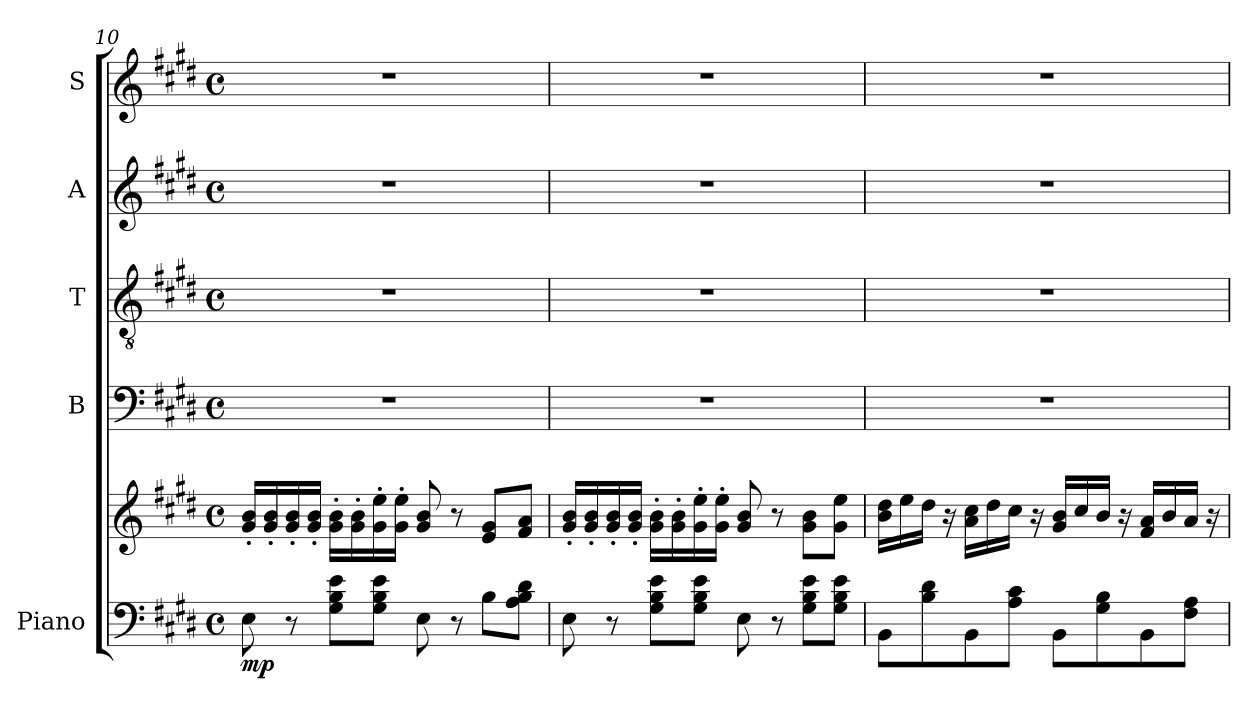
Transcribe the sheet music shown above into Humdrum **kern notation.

**kern	**kern	**dynam	**kern	**kern	**kern	**kern
*part5	*part5	*part5	*part4	*part3	*part2	*part1
*staff6	*staff5	*staff5/6	*staff4	*staff3	*staff2	*staff1
*I"Piano	*	*	*I"B	*I"T	*I"A	*I"S
*I'Pno	*	*	*I'B	*I'T	*I'A	*I'S
*clefF4	*clefG2	*	*clefF4	*clefGv2	*clefG2	*clefG2
*k[f#c#g#d#]	*k[f#c#g#d#]	*	*k[f#c#g#d#]	*k[f#c#g#d#]	*k[f#c#g#d#]	*k[f#c#g#d#]
*M4/4	*M4/4	*	*M4/4	*M4/4	*M4/4	*M4/4
*met(c)	*met(c)	*	*met(c)	*met(c)	*met(c)	*met(c)
=10	=10	=10	=10	=10	=10	=10
!	!	!LO:DY:b=2	!	!	!	!
8E\	16g#/' 16b/'LL	mp	1r	1r	1r	1r
.	16g#/' 16b/'	.	.	.	.	.
8r	16g#/' 16b/'	.	.	.	.	.
.	16g#/' 16b/'JJ	.	.	.	.	.
8G#\ 8B\ 8e\L	16g#\' 16b\'LL	.	.	.	.	.
.	16g#\' 16b\'	.	.	.	.	.
8G#\ 8B\ 8e\J	16g#\' 16ee\'	.	.	.	.	.
.	16g#\' 16ee\'JJ	.	.	.	.	.
8E\	8g#/ 8b/	.	.	.	.	.
8r	8r	.	.	.	.	.
8B\L	8e/ 8g#/L	.	.	.	.	.
8A\ 8B\ 8d#\J	8f#/ 8a/J	.	.	.	.	.
=11	=11	=11	=11	=11	=11	=11
8E\	16g#/' 16b/'LL	.	1r	1r	1r	1r
.	16g#/' 16b/'	.	.	.	.	.
8r	16g#/' 16b/'	.	.	.	.	.
.	16g#/' 16b/'JJ	.	.	.	.	.
8G#\ 8B\ 8e\L	16g#\' 16b\'LL	.	.	.	.	.
.	16g#\' 16b\'	.	.	.	.	.
8G#\ 8B\ 8e\J	16g#\' 16ee\'	.	.	.	.	.
.	16g#\' 16ee\'JJ	.	.	.	.	.
8E\	8g#/ 8b/	.	.	.	.	.
8r	8r	.	.	.	.	.
8G#\ 8B\ 8e\L	8g#\ 8b\L	.	.	.	.	.
8G#\ 8B\ 8e\J	8g#\ 8ee\J	.	.	.	.	.
=12	=12	=12	=12	=12	=12	=12
8BB\L	16b\ 16dd#\LL	.	1r	1r	1r	1r
.	16ee\	.	.	.	.	.
8B\ 8d#\	16dd#\JJ	.	.	.	.	.
.	16r	.	.	.	.	.
8BB\	16a\ 16cc#\LL	.	.	.	.	.
.	16dd#\	.	.	.	.	.
8A\ 8c#\J	16cc#\JJ	.	.	.	.	.
.	16r	.	.	.	.	.
8BB\L	16g#/ 16b/LL	.	.	.	.	.
.	16cc#/	.	.	.	.	.
8G#\ 8B\	16b/JJ	.	.	.	.	.
.	16r	.	.	.	.	.
8BB\	16f#/ 16a/LL	.	.	.	.	.
.	16b/	.	.	.	.	.
8F#\ 8A\J	16a/JJ	.	.	.	.	.
.	16r	.	.	.	.	.
=	=	=	=	=	=	=
*-	*-	*-	*-	*-	*-	*-
